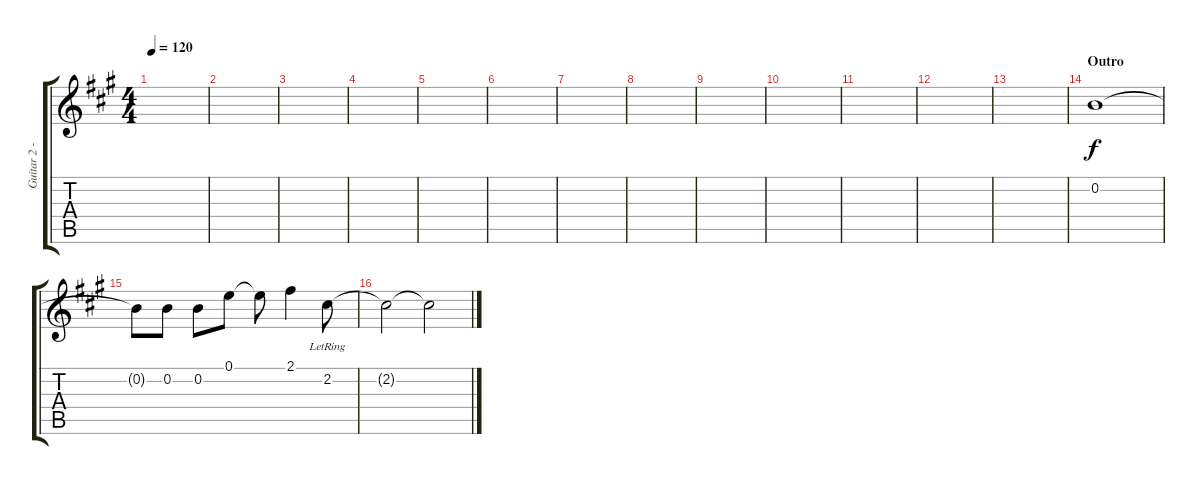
\track ("Guitar 2 - John F" "Guitar 2 -") {instrument distortionguitar}
\staff {score tabs}
\tuning (E4 B3 G3 D3 A2 E2) {hide}
\ts (4 4)
\tempo 120
\clef g2
\ks f#minor
|
|
|
|
|
|
|
|
|
|
|
|
|
\section ("" "Outro")
0.2.1{volume 13 balance 8 instrument distortionguitar} |
0.2{t}.8 0.2.8 0.2.8 0.1.8 0.1{t}.8 2.1.4 2.2{lr}.8 |
2.2{t}.2 2.2{t}.2{volume 6}
